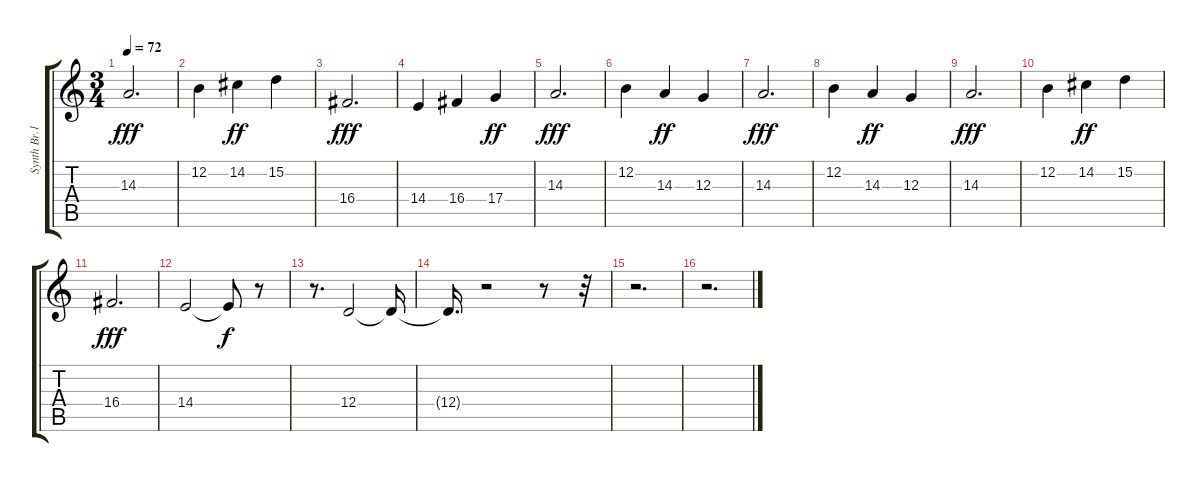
\track ("Synth Br.1" "Synth Br.1") {instrument synthbrass1}
\staff {score tabs}
\tuning (E4 B3 G3 D3 A2 E2) {hide}
\ts (3 4)
\tempo 72
\clef g2
\ks c
14.3.2{d dy fff} |
12.2.4 14.2.4{dy ff} 15.2.4 |
16.4.2{d dy fff} |
14.4.4 16.4.4 17.4.4{dy ff} |
14.3.2{d dy fff} |
12.2.4 14.3.4{dy ff} 12.3.4 |
14.3.2{d dy fff} |
12.2.4 14.3.4{dy ff} 12.3.4 |
14.3.2{d dy fff} |
12.2.4 14.2.4{dy ff} 15.2.4 |
16.4.2{d dy fff} |
14.4.2 14.4{t}.8{dy f} r.8 |
r.8{d} 12.4.2 12.4{t}.16 |
12.4{t}.16{d} r.2 r.8 r.32 |
r.2{d} |
r.2{d}
